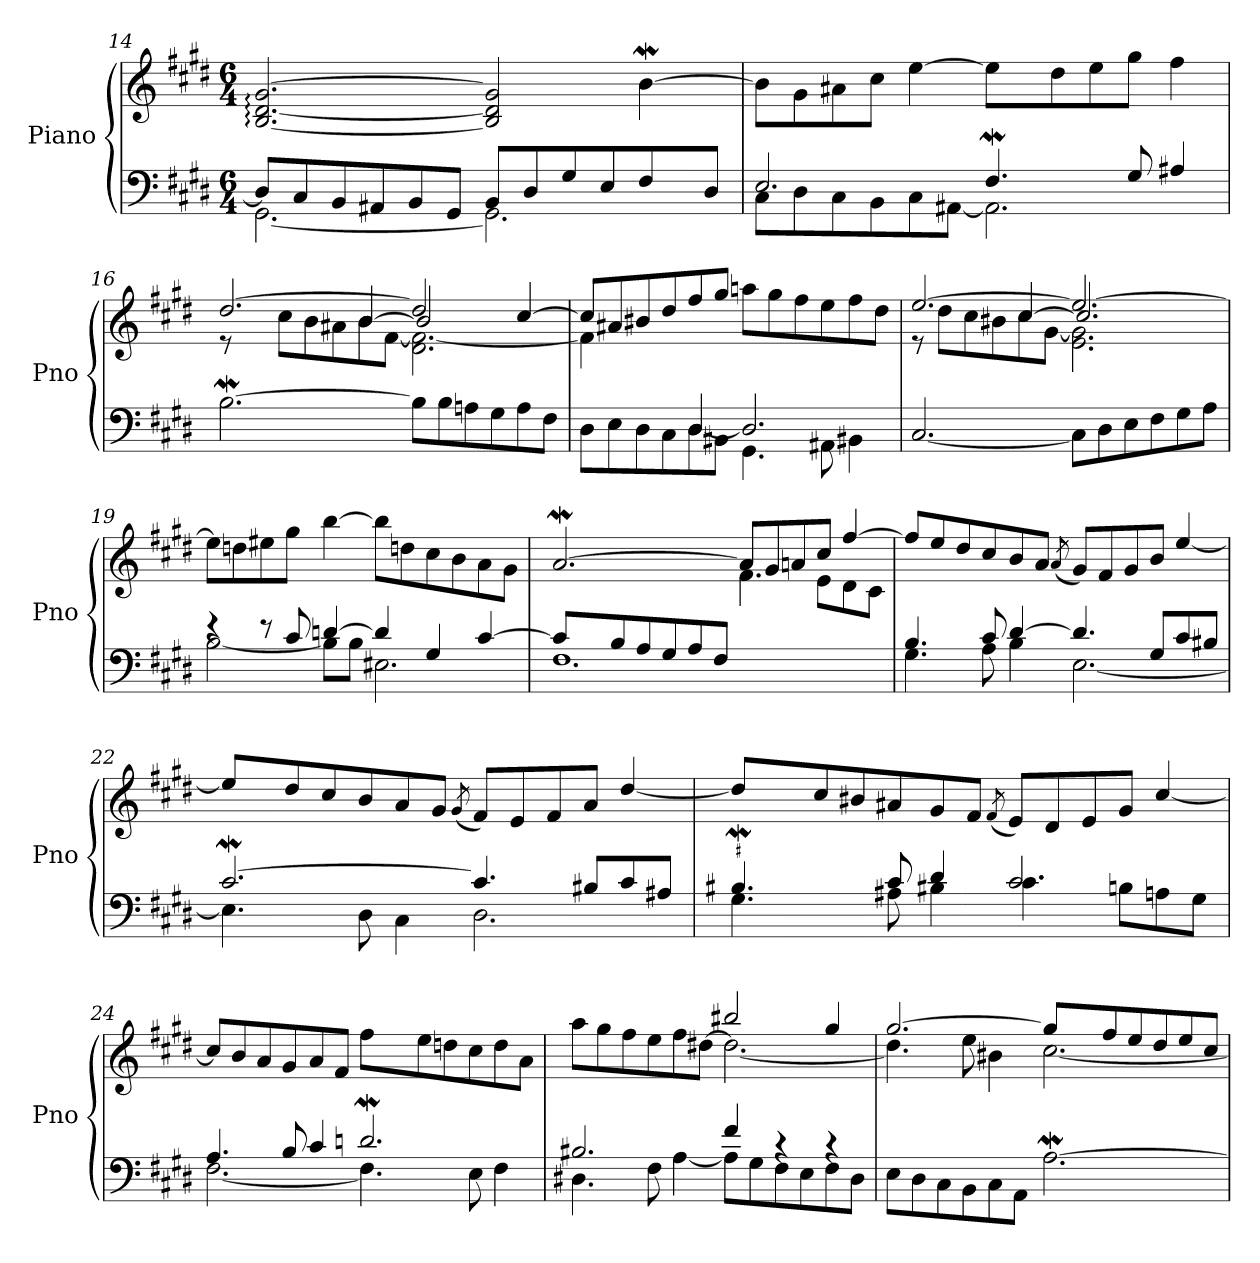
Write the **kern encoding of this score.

**kern	**kern
*part1	*part1
*staff2	*staff1
*I"Piano	*
*I'Pno	*
!!LO:LB:g=z
*clefF4	*clefG2
*k[f#c#g#d#]	*k[f#c#g#d#]
*E:	*E:
*M6/4	*M6/4
=14	=14
*^	*^
8D#/L]	[2.GG#\	[2.B/: [2.d#/: [2.g#/:	4ryy
8C#/	.	.	.
*	*	*v	*v
8BB/	.	.
8AA#X/	.	.
8BB/	.	.
8GG#/J	.	.
8BB/L	2.GG#\]	2B/] 2d#/] 2g#/]
8D#/	.	.
8G#/	.	.
8E/	.	.
*	*	*^
8F#/	.	[4bW\	32byy
.	.	.	32ayy
.	.	.	[8.byy
8D#/J	.	.	.
=15	=15	=15	=15
*	*^	*	*
2.E/	8C#\L	2.ryy	8b\L]	8byy]
.	8D#\	.	8g#\	1ryy
.	8C#\	.	8a#X\	.
.	8BB\	.	8cc#\J	.
.	8C#\	.	[4ee\	.
.	[8AA#X\J	.	.	.
4.F#W/	2.AA#\]	32F#yy	8ee\L]	.
.	.	32Eyy	.	.
.	.	[16F#yy	.	.
.	.	4F#yy]	8dd#\	.
.	.	.	8ee\	.
8G#/	.	4.ryy	8gg#\J	4.ryy
4A#X/	.	.	4ff#\	.
*	*v	*v	*	*
=16	=16	=16	=16
*	*	*	*^
[2.BW\	32Byy	[2.dd#/	8re	2ryy
.	32Ayy	.	.	.
.	[8.Byy	.	.	.
.	.	.	8cc#\L	.
.	2Byy]	.	8b\	.
.	.	.	8a#X\	.
.	.	.	8b\	[4b/
.	.	.	[8f#\J	.
8B\L]	2.ryy	2dd#/]	2.d#\ 2.f#\_	2b/]
8B\	.	.	.	.
8An\	.	.	.	.
8G#\	.	.	.	.
8A\	.	[4cc#/	.	4ryy
8F#\J	.	.	.	.
*	*	*	*v	*v
!!LO:PB:g=z
=17	=17	=17	=17
8D#\L	2ryy	8cc#/L]	4f#\]
8E\	.	8a#X/	.
8D#\	.	8b#X/	1ryy
8C#\	.	8dd#/	.
8D#\	[4D#/	8ff#/	.
8BB#X\J	.	8gg#/J	.
4.GG#\	2.D#/]	8aan\L	.
.	.	8gg#\	.
.	.	8ff#\	.
8AA#X\	.	8ee\	.
4BB#X\	.	8ff#\	4ryy
.	.	8dd#\J	.
*v	*v	*	*
=18	=18	=18
*	*	*^
[2.C#/	[2.ee/	8re	2ryy
.	.	8dd#\L	.
.	.	8cc#\	.
.	.	8b#X\	.
.	.	8cc#\	[4cc#/
.	.	[8g#\J	.
8C#\L]	2.ee/_	2.e\ 2.g#\]	2.cc#/]
8D#\	.	.	.
8E\	.	.	.
8F#\	.	.	.
8G#\	.	.	.
8A\J	.	.	.
*	*v	*v	*v
=19	=19
*^	*
4re	[2B\	8ee\L]
.	.	8ddn\
8re	.	8ee#X\
8c#/	.	8gg#\J
[4dn/	8B\L]	[4bb\
.	8B\J	.
4d/]	2.E#X\	8bb\L]
.	.	8ddn\
4G#/	.	8cc#\
.	.	8b\
[4c#/	.	8a\
.	.	8g#\J
!!LO:LB:g=z
=20	=20	=20
*	*	*^
*	*	*	*^
8c#/L]	1.F#	[2.aw/	32ayy	2.ryy
.	.	.	32g#yy	.
.	.	.	[8.ayy	.
8B/	.	.	.	.
8A/	.	.	2ayy_	.
8G#/	.	.	.	.
8A/	.	.	.	.
8F#/J	.	.	.	.
2.ryy	.	8a/L]	8ayy]	4.f#\
.	.	8g#/	2ryy	.
.	.	8an/	.	.
.	.	8cc#/J	.	8e\L
.	.	[4ff#/	.	8d#\
.	.	.	8ryy	8c#\J
*	*	*v	*v	*v
=21	=21	=21
4.B/	4.G#\	8ff#/L]
.	.	8ee/
.	.	8dd#/
8c#/	8A\	8cc#/
[4d#/	4B\	8b/
.	.	8a/J
.	.	(8qa/
4.d#/]	[2.E\	8g#/L)
.	.	8f#/
.	.	8g#/
8G#/L	.	8b/J
8c#/	.	[4ee/
8B#X/J	.	.
=22	=22	=22
*	*^	*
[2.c#W/	4.E\]	32c#yy	8ee/L]
.	.	32Byy	.
.	.	[8.c#yy	.
.	.	.	8dd#/
.	.	2c#yy_	8cc#/
.	8D#\	.	8b/
.	4C#\	.	8a/
.	.	.	8g#/J
.	.	.	(8qg#/
4.c#/]	2.D#\	4.c#yy]	8f#/L)
.	.	.	8e/
.	.	.	8f#/
8B#X/L	.	4.ryy	8a/J
8c#/	.	.	[4dd#/
8A#X/J	.	.	.
!!LO:LB:g=z
=23	=23	=23	=23
4.B#XW/	4.G#\	32B#yy	8dd#/L]
.	.	32A#Xyy	.
.	.	[16B#yy	.
.	.	4B#yy]	8cc#/
.	.	.	8b#X/
8c#/	8A#X\	1ryy	8a#X/
4d#/	4B#X\	.	8g#/
.	.	.	8f#/J
.	.	.	(8qf#/
2.c#/	4.c#\	.	8e/L)
.	.	.	8d#/
.	.	.	8e/
.	8Bn\L	.	8g#/J
.	8An\	.	[4cc#/
.	8G#\J	8ryy	.
=24	=24	=24	=24
4.A/	[2.F#\	2.ryy	8cc#/L]
.	.	.	8b/
.	.	.	8a/
8B/	.	.	8g#/
4c#/	.	.	8a/
.	.	.	8f#/J
2.dnw/	4.F#\]	32dyy	8ff#\L
.	.	32c#yy	.
.	.	[8.dyy	.
.	.	.	8ee\
.	.	2dyy]	8ddn\
.	8E\	.	8cc#\
.	4F#\	.	8dd\
.	.	.	8a\J
*	*v	*v	*
=25	=25	=25
*	*	*^
2.B#X/	4.D#X\	2.ryy	8aa\L
.	.	.	8gg#\
.	.	.	8ff#\
.	8F#\	.	8ee\
.	[4A\	.	8ff#\
.	.	.	[8dd#X\J
4f#/	8A\L]	2bb#X/	2.dd#\_
.	8G#\	.	.
4rc	8F#\	.	.
.	8E\	.	.
4rc	8F#\	4gg#/	.
.	8D#\J	.	.
!!LO:LB:g=z	!!
=26	=26	=26	=26
8E\L	2.ryy	[2.gg#/	4.dd#\]
8D#\	.	.	.
8C#\	.	.	.
8BB\	.	.	8ee\
8C#\	.	.	4b#X\
8AA\J	.	.	.
[2.Aw\	32Ayy	8gg#/L]	[2.cc#\
.	32G#yy	.	.
.	[8.Ayy	.	.
.	.	8ff#/	.
.	2Ayy]	8ee/	.
.	.	8dd#/	.
.	.	8ee/	.
.	.	8cc#/J	.
*v	*v	*	*
*	*v	*v
=	=
*-	*-
